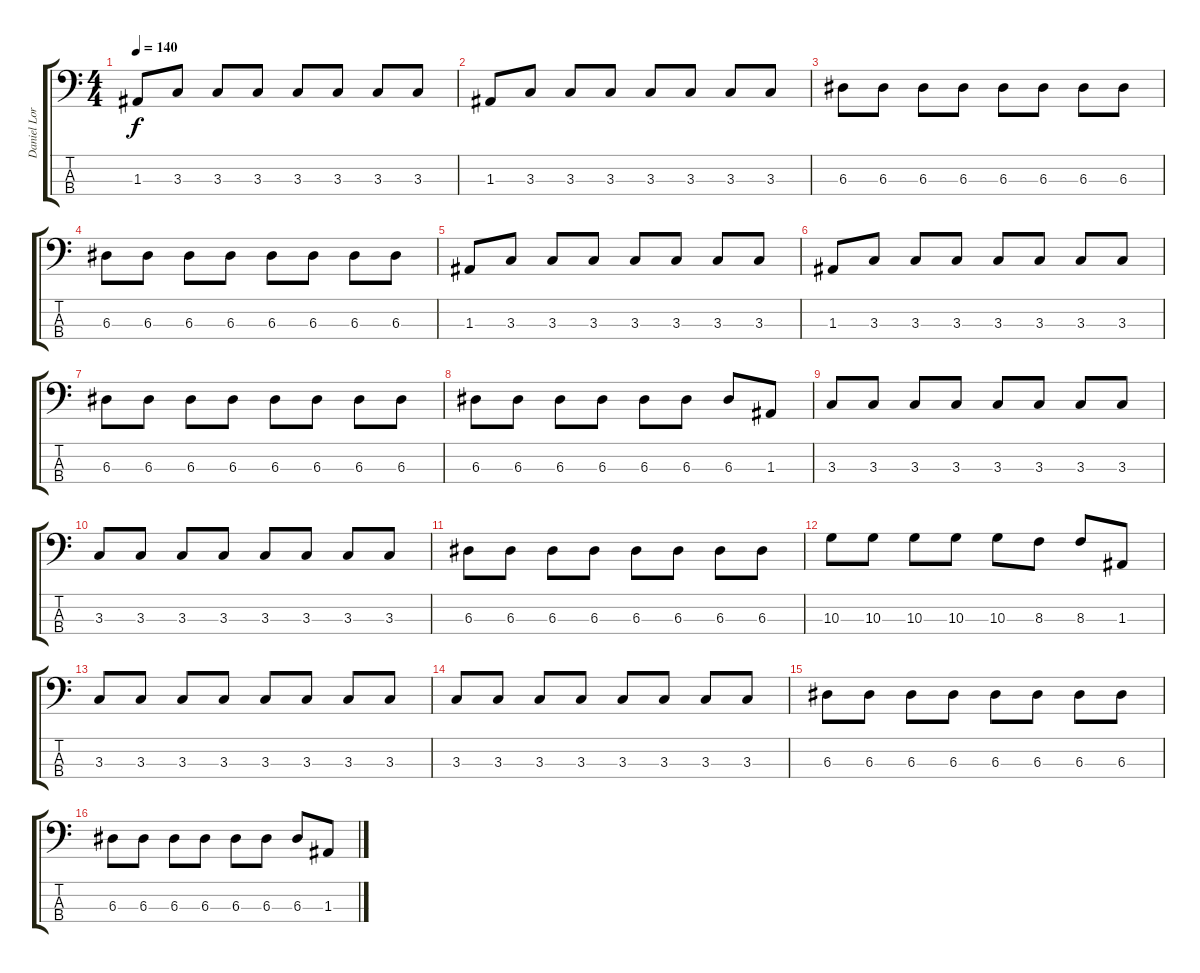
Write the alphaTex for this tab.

\track ("Daniel Lorca" "Daniel Lor") {instrument electricbasspick}
\staff {score tabs}
\tuning (G2 D2 A1 E1) {hide}
\ts (4 4)
\tempo 140
\clef f4
\ks c
1.3.8{dy f} 3.3.8 3.3.8 3.3.8 3.3.8 3.3.8 3.3.8 3.3.8 |
1.3.8 3.3.8 3.3.8 3.3.8 3.3.8 3.3.8 3.3.8 3.3.8 |
6.3.8 6.3.8 6.3.8 6.3.8 6.3.8 6.3.8 6.3.8 6.3.8 |
6.3.8 6.3.8 6.3.8 6.3.8 6.3.8 6.3.8 6.3.8 6.3.8 |
1.3.8 3.3.8 3.3.8 3.3.8 3.3.8 3.3.8 3.3.8 3.3.8 |
1.3.8 3.3.8 3.3.8 3.3.8 3.3.8 3.3.8 3.3.8 3.3.8 |
6.3.8 6.3.8 6.3.8 6.3.8 6.3.8 6.3.8 6.3.8 6.3.8 |
6.3.8 6.3.8 6.3.8 6.3.8 6.3.8 6.3.8 6.3.8 1.3.8 |
3.3.8 3.3.8 3.3.8 3.3.8 3.3.8 3.3.8 3.3.8 3.3.8 |
3.3.8 3.3.8 3.3.8 3.3.8 3.3.8 3.3.8 3.3.8 3.3.8 |
6.3.8 6.3.8 6.3.8 6.3.8 6.3.8 6.3.8 6.3.8 6.3.8 |
10.3.8 10.3.8 10.3.8 10.3.8 10.3.8 8.3.8 8.3.8 1.3.8 |
3.3.8 3.3.8 3.3.8 3.3.8 3.3.8 3.3.8 3.3.8 3.3.8 |
3.3.8 3.3.8 3.3.8 3.3.8 3.3.8 3.3.8 3.3.8 3.3.8 |
6.3.8 6.3.8 6.3.8 6.3.8 6.3.8 6.3.8 6.3.8 6.3.8 |
6.3.8 6.3.8 6.3.8 6.3.8 6.3.8 6.3.8 6.3.8 1.3.8
